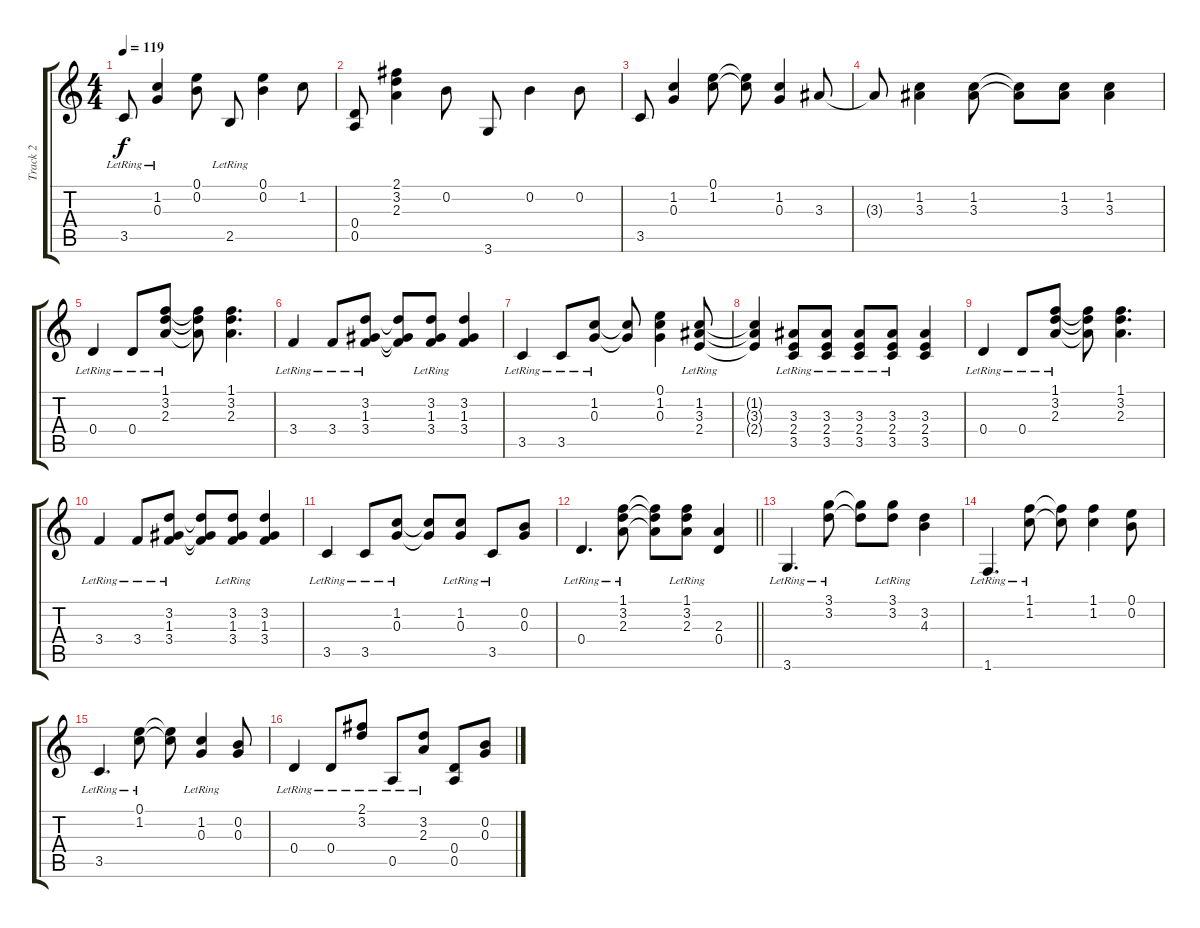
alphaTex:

\track ("Track 2" "Track 2") {instrument acousticguitarsteel}
\staff {score tabs}
\tuning (E4 B3 G3 D3 A2 E2) {hide}
\ts (4 4)
\tempo 119
\clef g2
\ks c
3.5{lr}.8{dy f} (1.2 0.3{lr}).4 (0.1 0.2).8 2.5{lr}.8 (0.1 0.2).4 1.2.8 |
(0.4 0.5).8 (2.1 3.2 2.3).4 0.2.8 3.6.8 0.2.4 0.2.8 |
3.5.8 (1.2 0.3).4 (0.1 1.2).8 (0.1{t} 1.2{t}).8 (1.2 0.3).4 3.3.8 |
3.3{t}.8 (1.2 3.3).4 (1.2 3.3).8 (1.2{t} 3.3{t}).8 (1.2 3.3).8 (1.2 3.3).4 |
0.4{lr}.4 0.4{lr}.8 (1.1{lr} 3.2{lr} 2.3{lr}).8 (1.1{t} 3.2{t} 2.3{t}).8 (1.1 3.2 2.3).4{d} |
3.4{lr}.4 3.4{lr}.8 (3.2{lr} 1.3{lr} 3.4{lr}).8 (3.2{t} 1.3{t} 3.4{t}).8 (3.2{lr} 1.3{lr} 3.4{lr}).8 (3.2 1.3 3.4).4 |
3.5{lr}.4 3.5{lr}.8 (1.2{lr} 0.3{lr}).8 (1.2{t} 0.3{t}).8 (0.1 1.2 0.3).4 (1.2{lr} 3.3{lr} 2.4{lr}).8 |
(1.2{t} 3.3{t} 2.4{t}).4 (3.3{lr} 2.4{lr} 3.5{lr}).8 (3.3{lr} 2.4{lr} 3.5{lr}).8 (3.3 2.4{lr} 3.5{lr}).8 (3.3{lr} 2.4 3.5{lr}).8 (3.3 2.4 3.5).4 |
0.4{lr}.4 0.4{lr}.8 (1.1{lr} 3.2{lr} 2.3{lr}).8 (1.1{t} 3.2{t} 2.3{t}).8 (1.1 3.2 2.3).4{d} |
3.4{lr}.4 3.4{lr}.8 (3.2{lr} 1.3{lr} 3.4{lr}).8 (3.2{t} 1.3{t} 3.4{t}).8 (3.2{lr} 1.3{lr} 3.4{lr}).8 (3.2 1.3 3.4).4 |
3.5{lr}.4 3.5{lr}.8 (1.2{lr} 0.3{lr}).8 (1.2{t} 0.3{t}).8 (1.2{lr} 0.3{lr}).8 3.5{lr}.8 (0.2 0.3).8 |
\barLineRight lightlight
0.4{lr}.4{d} (1.1{lr} 3.2{lr} 2.3{lr}).8 (1.1{t} 3.2{t} 2.3{t}).8 (1.1{lr} 3.2{lr} 2.3{lr}).8 (2.3 0.4).4 |
3.6{lr}.4{d} (3.1{lr} 3.2{lr}).8 (3.1{t} 3.2{t}).8 (3.1{lr} 3.2{lr}).8 (3.2 4.3).4 |
1.6{lr}.4{d} (1.1{lr} 1.2{lr}).8 (1.1{t} 1.2{t}).8 (1.1 1.2).4 (0.1 0.2).8 |
3.5{lr}.4{d} (0.1{lr} 1.2{lr}).8 (0.1{t} 1.2{t}).8 (1.2 0.3{lr}).4 (0.2 0.3).8 |
0.4{lr}.4 0.4{lr}.8 (2.1{lr} 3.2{lr}).8 0.5{lr}.8 (3.2{lr} 2.3{lr}).8 (0.4 0.5).8 (0.2 0.3).8
